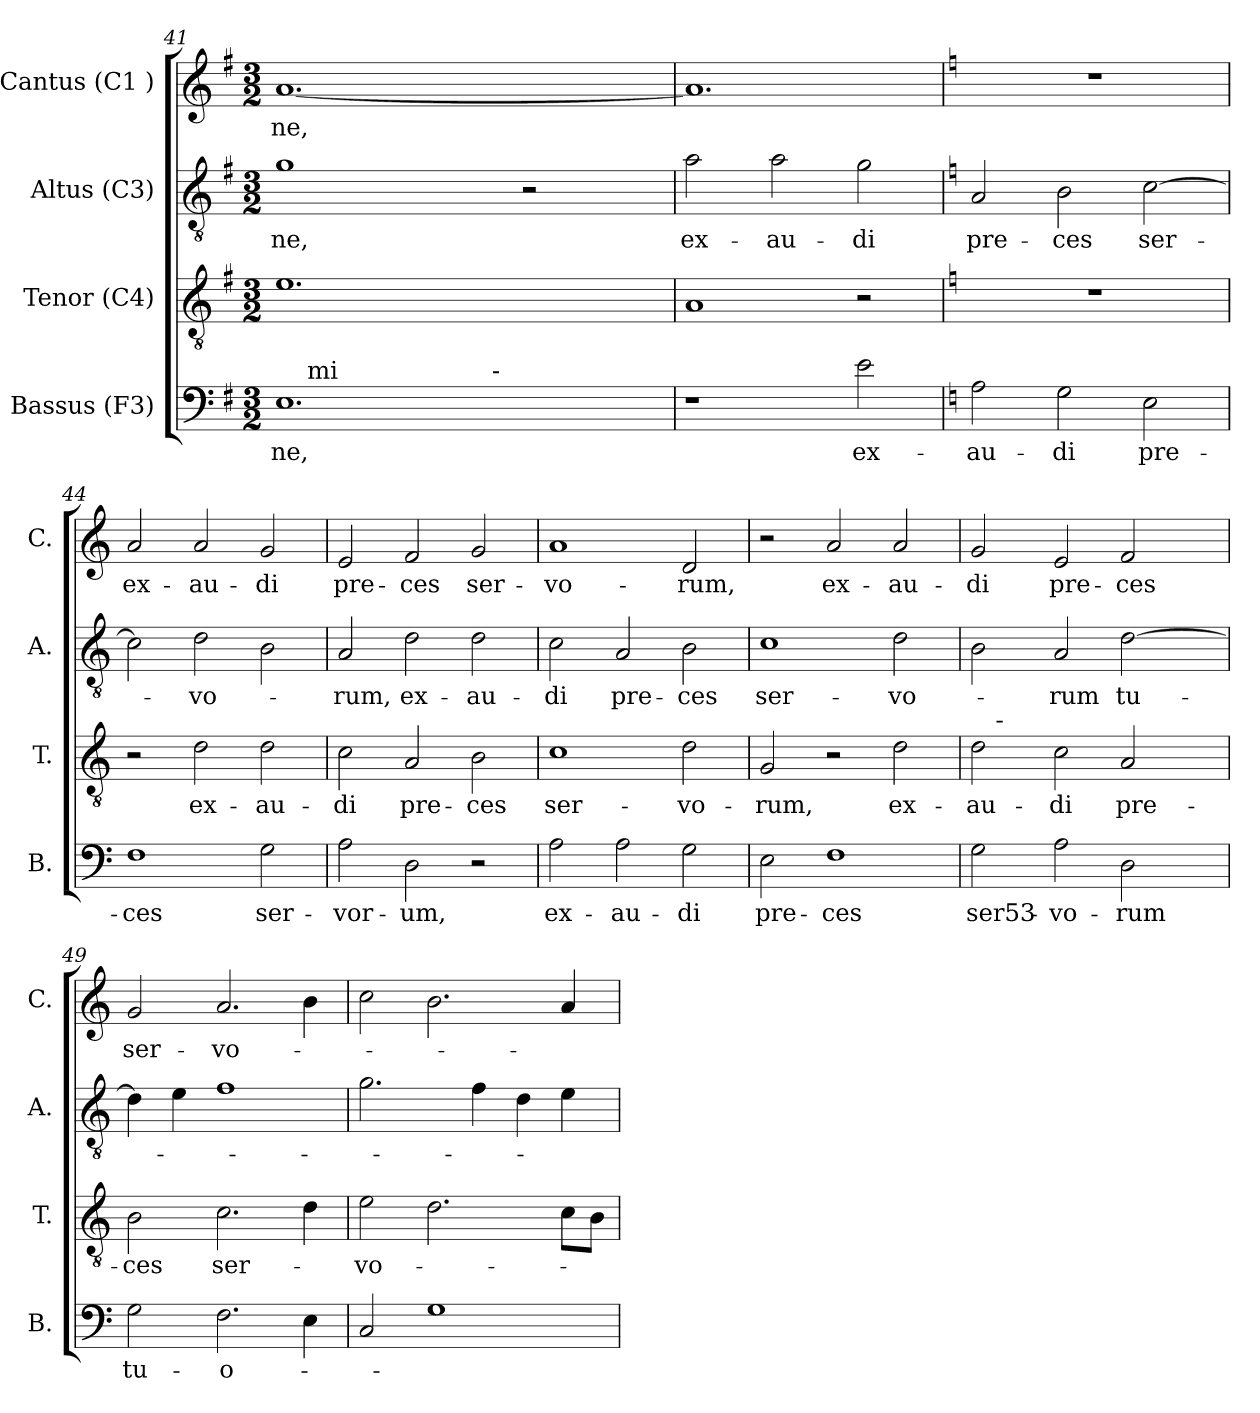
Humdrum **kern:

**kern	**text	**kern	**text	**kern	**text	**kern	**text
*part4	*part4	*part3	*part3	*part2	*part2	*part1	*part1
*staff4	*staff4	*staff3	*staff3	*staff2	*staff2	*staff1	*staff1
*I"Bassus (F3)	*	*I"Tenor (C4)	*	*I"Altus (C3)	*	*I"Cantus (C1 )	*
*I'B.	*	*I'T.	*	*I'A.	*	*I'C.	*
*clefF4	*	*clefGv2	*	*clefGv2	*	*clefG2	*
*k[f#]	*	*k[f#]	*	*k[f#]	*	*k[f#]	*
*G:	*	*G:	*	*G:	*	*G:	*
*M3/2	*	*M3/2	*	*M3/2	*	*M3/2	*
=41	=41	=41	=41	=41	=41	=41	=41
!	!LO:LY:b	!	!	!	!LO:LY:b	!	!LO:LY:b
*^	*	*	*	*	*	*	*
*	*^	*	*	*	*	*	*	*
1.E	16.ryy	2ryy	-ne,	1.e	.	1g	-ne,	[<1.a	-ne,
!	!LO:TX:a:t=mi	!	!	!	!	!	!	!	!
.	1ryy	.	.	.	.	.	.	.	.
.	.	4ryy	.	.	.	.	.	.	.
.	.	8ryy	.	.	.	.	.	.	.
.	.	32ryy	.	.	.	.	.	.	.
!	!	!LO:TX:a:t=-	!	!	!	!	!	!	!
.	.	2ryy	.	.	.	.	.	.	.
.	.	.	.	.	.	2r	.	.	.
.	4ryy	.	.	.	.	.	.	.	.
.	8ryy	.	.	.	.	.	.	.	.
.	.	16.ryy	.	.	.	.	.	.	.
.	32ryy	.	.	.	.	.	.	.	.
=42	=42	=42	=42	=42	=42	=42	=42	=42	=42
!LO:TX:a:t=ne,	!	!	!	!	!	!	!	!	!
!	!	!	!	!	!	!	!LO:LY:b	!	!
*v	*v	*v	*	*	*	*	*	*	*
1r	.	1A	.	2a\	ex-	1.a]	.
!	!	!	!	!	!LO:LY:b	!	!
.	.	.	.	2a\	-au-	.	.
!	!LO:LY:b	!	!	!	!LO:LY:b	!	!
2e\	ex-	2r	.	2g\	-di	.	.
!!LO:LB:g=z
=43	=43	=43	=43	=43	=43	=43	=43
*k[]	*	*k[]	*	*k[]	*	*k[]	*
*C:	*	*C:	*	*C:	*	*C:	*
!	!LO:LY:b	!LO:N:vis=1	!	!	!LO:LY:b	!LO:N:vis=1	!
2A\	-au-	1.r	.	2A/	pre-	1.r	.
!	!LO:LY:b	!	!	!	!LO:LY:b	!	!
2G\	-di	.	.	2B\	-ces	.	.
!	!LO:LY:b	!	!	!	!LO:LY:b	!	!
2E\	pre-	.	.	[>2c\	ser-	.	.
=44	=44	=44	=44	=44	=44	=44	=44
!	!LO:LY:b	!	!	!	!	!	!LO:LY:b
1F	-ces	2r	.	2c\]	.	2a/	ex-
!	!	!	!LO:LY:b	!	!LO:LY:b	!	!LO:LY:b
.	.	2d\	-ex-	2d\	-vo-	2a/	-au-
!	!LO:LY:b	!	!LO:LY:b	!	!	!	!LO:LY:b
2G\	ser-	2d\	-au-	2B\	.	2g/	-di
=45	=45	=45	=45	=45	=45	=45	=45
!	!LO:LY:b	!	!LO:LY:b	!	!LO:LY:b	!	!LO:LY:b
2A\	-vor-	2c\	-di	2A/	-rum,	2e/	pre-
!	!LO:LY:b	!	!LO:LY:b	!	!LO:LY:b	!	!LO:LY:b
2D\	-um,	2A/	pre-	2d\	ex-	2f/	-ces
!	!	!	!LO:LY:b	!	!LO:LY:b	!	!LO:LY:b
2r	.	2B\	-ces	2d\	-au-	2g/	ser-
=46	=46	=46	=46	=46	=46	=46	=46
!	!LO:LY:b	!	!LO:LY:b	!	!LO:LY:b	!	!LO:LY:b
2A\	ex-	1c	ser-	2c\	-di	1a	-vo-
!	!LO:LY:b	!	!	!	!LO:LY:b	!	!
2A\	-au-	.	.	2A/	pre-	.	.
!	!LO:LY:b	!	!LO:LY:b	!	!LO:LY:b	!	!LO:LY:b
2G\	-di	2d\	-vo-	2B\	-ces	2d/	-rum,
=47	=47	=47	=47	=47	=47	=47	=47
!	!LO:LY:b	!	!LO:LY:b	!	!LO:LY:b	!	!
2E\	pre-	2G/	-rum,	1c	ser-	2r	.
!	!LO:LY:b	!	!	!	!	!	!LO:LY:b
1F	-ces	2r	.	.	.	2a/	ex-
!	!	!	!LO:LY:b	!	!LO:LY:b	!	!LO:LY:b
.	.	2d\	ex-	2d\	-vo-	2a/	-au-
!!LO:PB:g=z
=48	=48	=48	=48	=48	=48	=48	=48
!	!LO:LY:b	!	!LO:LY:b	!	!	!	!LO:LY:b
*	*	*^	*	*	*	*	*
2G\	ser53-	2d\	16.ryy	-au-	2B\	.	2g/	-di
!	!	!	!LO:TX:a:t=-	!	!	!	!	!
.	.	.	1ryy	.	.	.	.	.
!	!LO:LY:b	!	!	!LO:LY:b	!	!LO:LY:b	!	!LO:LY:b
2A\	-vo-	2c\	.	-di	2A/	-rum	2e/	pre-
!	!LO:LY:b	!	!	!LO:LY:b	!	!LO:LY:b	!	!LO:LY:b
2D\	-rum	2A/	.	pre-	[>2d\	tu-	2f/	-ces
.	.	.	4ryy	.	.	.	.	.
.	.	.	8ryy	.	.	.	.	.
.	.	.	32ryy	.	.	.	.	.
=49	=49	=49	=49	=49	=49	=49	=49	=49
!	!LO:LY:b	!	!	!LO:LY:b	!	!	!	!LO:LY:b
*	*	*v	*v	*	*	*	*	*
2G\	tu-	2B\	-ces	4d\]	.	2g/	ser-
.	.	.	.	4e\	.	.	.
!	!LO:LY:b	!	!LO:LY:b	!	!	!	!LO:LY:b
2.F\	-o-	2.c\	ser-	1f	.	2.a/	-vo-
4E\	.	4d\	.	.	.	4b\	.
=50	=50	=50	=50	=50	=50	=50	=50
!	!	!	!LO:LY:b	!	!	!	!
2C/	.	2e\	-vo-	2.g\	.	2cc\	.
1G	.	2.d\	.	.	.	2.b\	.
.	.	.	.	4f\	.	.	.
.	.	.	.	4d\	.	.	.
.	.	8c\L	.	4e\	.	4a/	.
.	.	8B\J	.	.	.	.	.
=	=	=	=	=	=	=	=
*-	*-	*-	*-	*-	*-	*-	*-
